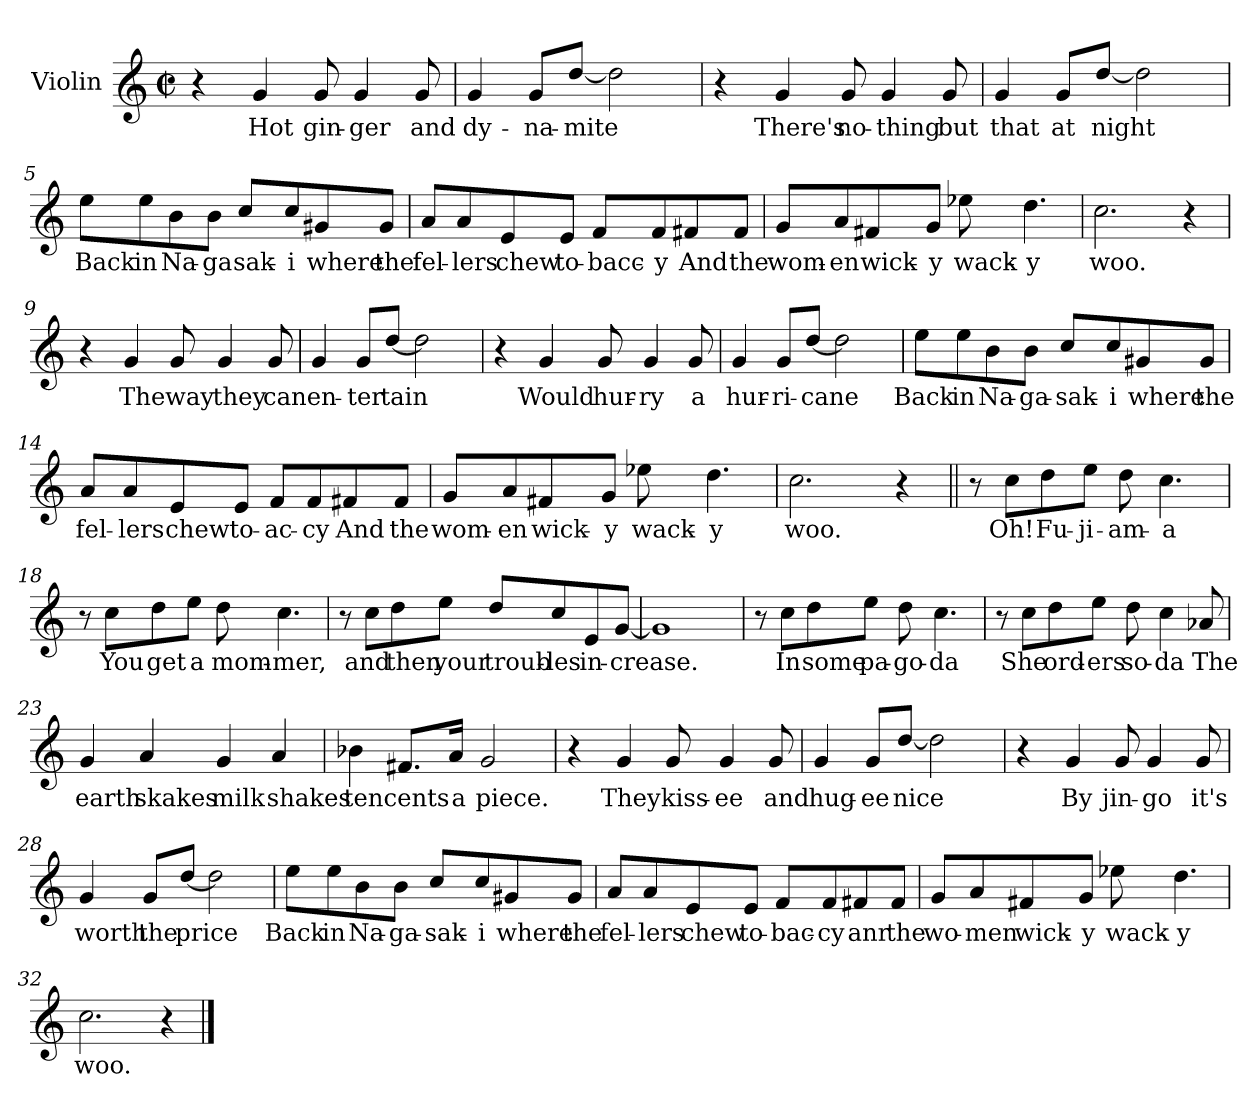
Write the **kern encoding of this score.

**kern	**text
*part1	*part1
*staff1	*staff1
*I"Violin	*
*I'Vln	*
*clefG2	*
*k[]	*
*C:	*
*M2/2	*
*met(c|)	*
=1	=1
4r	.
4g/	Hot
8g/	gin-
4g/	-ger
8g/	and
=2	=2
4g/	dy-
8g/L	-na-
[8dd/J	-mite
2dd\]	.
=3	=3
4r	.
4g/	There's
8g/	no-
4g/	-thing
8g/	but
=4	=4
4g/	that
8g/L	at
[8dd/J	night
2dd\]	.
!!LO:LB:g=z
=5	=5
8ee\L	Back
8ee\	in
8b\	Na-
8b\J	-ga
8cc/L	sak-
8cc/	-i
8g#X/	where
8g#/J	the
=6	=6
8a/L	fel-
8a/	-lers
8e/	chew
8e/J	to-
8f/L	-bacc-
8f/	-y
8f#X/	And
8f#/J	the
=7	=7
8g/L	wom-
8a/	-en
8f#X/	wick-
8g/J	-y
8ee-X\	wack-
4.dd\	-y
=8	=8
2.cc\	woo.
4r	.
!!LO:LB:g=z
=9	=9
4r	.
4g/	The
8g/	way
4g/	they
8g/	can
=10	=10
4g/	en-
8g/L	-ter
[8dd/J	tain
2dd\]	.
=11	=11
4r	.
4g/	Would
8g/	hur-
4g/	-ry
8g/	a
=12	=12
4g/	hur-
8g/L	-ri-
[8dd/J	-cane
2dd\]	.
!!LO:LB:g=z
=13	=13
8ee\L	Back
8ee\	in
8b\	Na-
8b\J	-ga-
8cc/L	-sak-
8cc/	-i
8g#X/	where
8g#/J	the
=14	=14
8a/L	fel-
8a/	-lers
8e/	chew
8e/J	to-
8f/L	-ac-
8f/	-cy
8f#X/	And
8f#/J	the
=15	=15
8g/L	wom-
8a/	-en
8f#X/	wick-
8g/J	-y
8ee-X\	wack-
4.dd\	-y
=16	=16
2.cc\	woo.
4r	.
!!LO:LB:g=z
=17||	=17||
8r	.
8cc\L	Oh!
8dd\	Fu-
8ee\J	-ji-
8dd\	-am-
4.cc\	-a
=18	=18
8r	.
8cc\L	You
8dd\	get
8ee\J	a
8dd\	mom-
4.cc\	-mer,
=19	=19
8r	.
8cc\L	and
8dd\	then
8ee\J	your
8dd/L	troub-
8cc/	-les
8e/	in-
[8g/J	-crease.
=20	=20
1g]	.
!!LO:LB:g=z
=21	=21
8r	.
8cc\L	In
8dd\	some
8ee\J	pa-
8dd\	-go-
4.cc\	-da
=22	=22
8r	.
8cc\L	She
8dd\	ord-
8ee\J	-ers
8dd\	so-
4cc\	-da
8a-X/	The
=23	=23
4g/	earth
4a/	skakes
4g/	milk
4a/	shakes
=24	=24
4b-X\	ten
8.f#X/L	cents
16a/Jk	a
2g/	piece.
!!LO:LB:g=z
=25	=25
4r	.
4g/	They
8g/	kiss-
4g/	-ee
8g/	and
=26	=26
4g/	hug-
8g/L	-ee
[8dd/J	nice
2dd\]	.
=27	=27
4r	.
4g/	By
8g/	jin-
4g/	-go
8g/	it's
=28	=28
4g/	worth
8g/L	the
[8dd/J	price
2dd\]	.
=29	=29
8ee\L	Back
8ee\	in
8b\	Na-
8b\J	-ga-
8cc/L	-sak-
8cc/	-i
8g#X/	where
8g#/J	the
!!LO:LB:g=z
=30	=30
8a/L	fel-
8a/	-lers
8e/	chew
8e/J	to-
8f/L	-bac-
8f/	-cy
8f#X/	anr
8f#/J	the
=31	=31
8g/L	wo-
8a/	-men
8f#X/	wick-
8g/J	-y
8ee-X\	wack-
4.dd\	-y
=32	=32
2.cc\	woo.
4r	.
==	==
*-	*-
